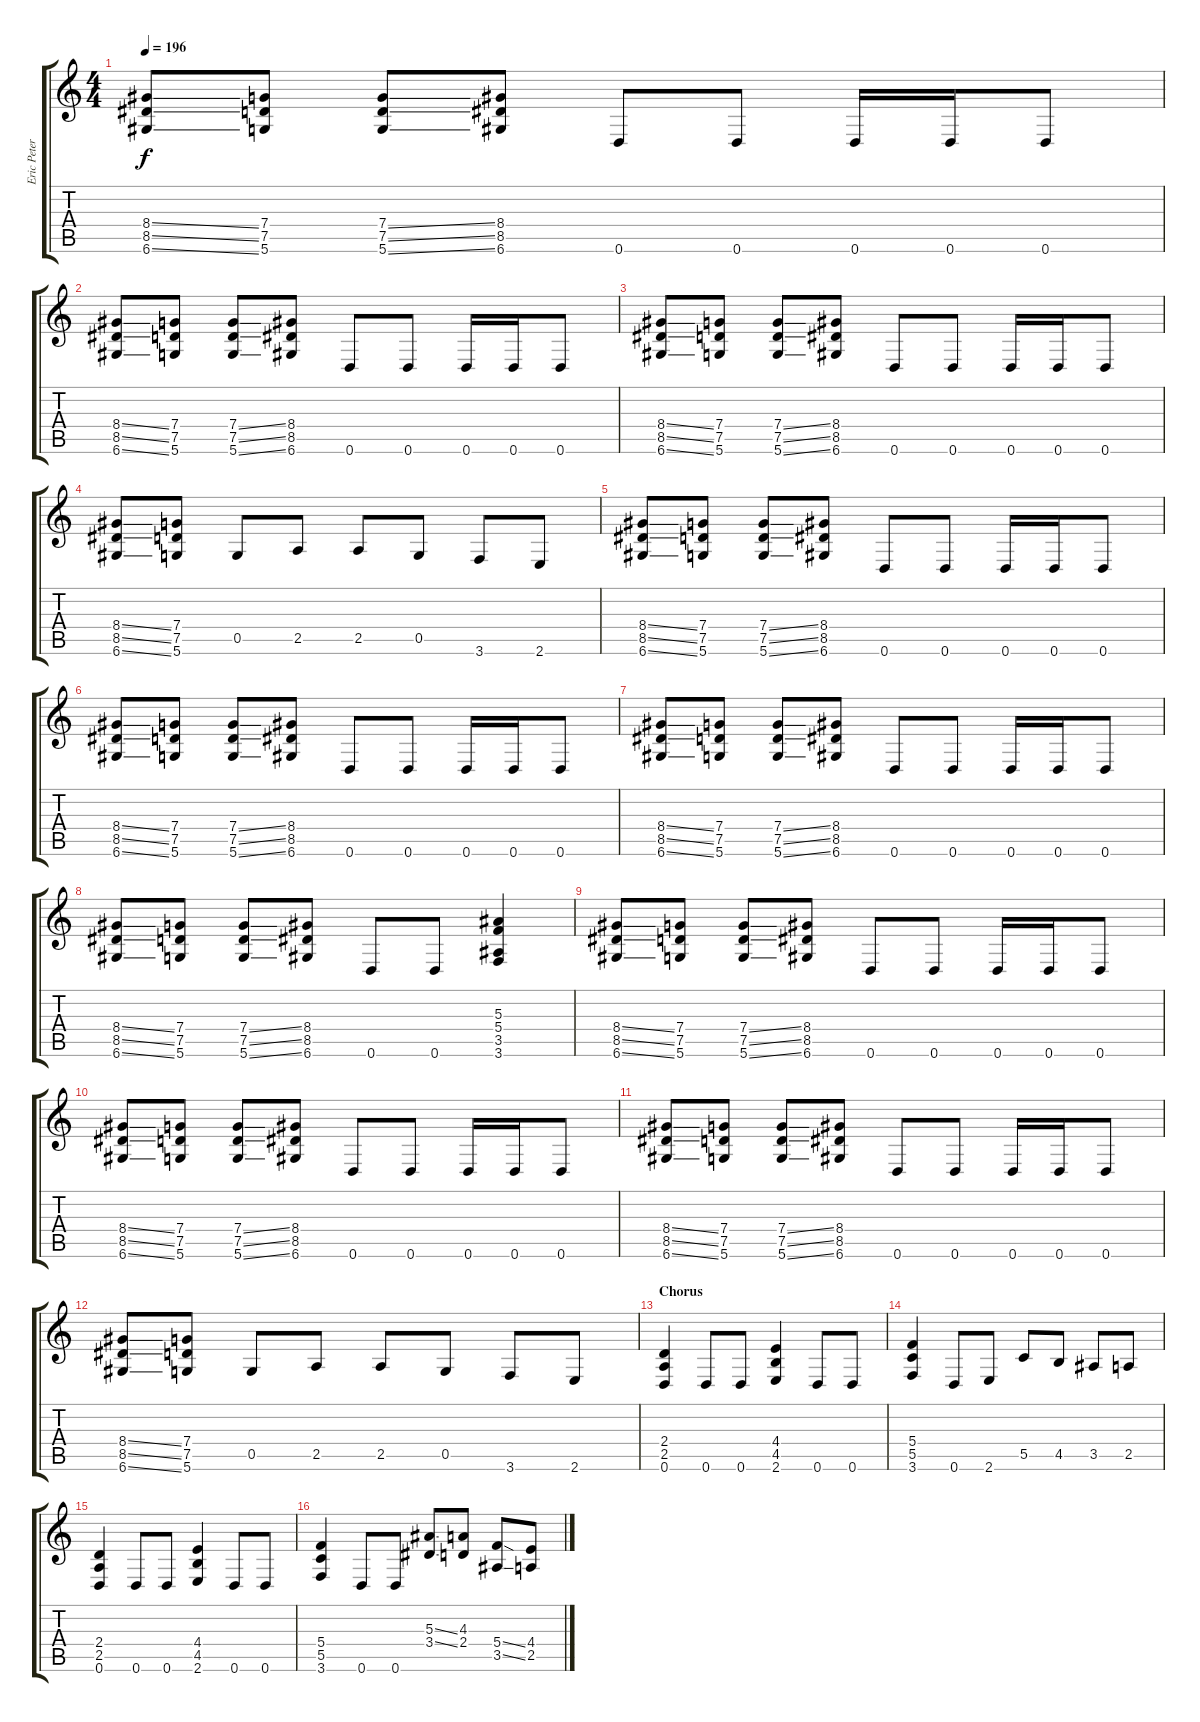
\track ("Eric Peterson - Rythm Guitar" "Eric Peter") {instrument overdrivenguitar}
\staff {score tabs}
\tuning (D4 A3 F3 C3 G2 D2) {hide}
\ts (4 4)
\tempo 196
\clef g2
\ks c
(8.4{ss} 8.5{ss} 6.6{ss}).8{dy f} (7.4 7.5 5.6).8 (7.4{ss} 7.5{ss} 5.6{ss}).8 (8.4 8.5 6.6).8 0.6.8 0.6.8 0.6.16 0.6.16 0.6.8 |
(8.4{ss} 8.5{ss} 6.6{ss}).8 (7.4 7.5 5.6).8 (7.4{ss} 7.5{ss} 5.6{ss}).8 (8.4 8.5 6.6).8 0.6.8 0.6.8 0.6.16 0.6.16 0.6.8 |
(8.4{ss} 8.5{ss} 6.6{ss}).8 (7.4 7.5 5.6).8 (7.4{ss} 7.5{ss} 5.6{ss}).8 (8.4 8.5 6.6).8 0.6.8 0.6.8 0.6.16 0.6.16 0.6.8 |
(8.4{ss} 8.5{ss} 6.6{ss}).8 (7.4 7.5 5.6).8 0.5.8 2.5.8 2.5.8 0.5.8 3.6.8 2.6.8 |
(8.4{ss} 8.5{ss} 6.6{ss}).8 (7.4 7.5 5.6).8 (7.4{ss} 7.5{ss} 5.6{ss}).8 (8.4 8.5 6.6).8 0.6.8 0.6.8 0.6.16 0.6.16 0.6.8 |
(8.4{ss} 8.5{ss} 6.6{ss}).8 (7.4 7.5 5.6).8 (7.4{ss} 7.5{ss} 5.6{ss}).8 (8.4 8.5 6.6).8 0.6.8 0.6.8 0.6.16 0.6.16 0.6.8 |
(8.4{ss} 8.5{ss} 6.6{ss}).8 (7.4 7.5 5.6).8 (7.4{ss} 7.5{ss} 5.6{ss}).8 (8.4 8.5 6.6).8 0.6.8 0.6.8 0.6.16 0.6.16 0.6.8 |
(8.4{ss} 8.5{ss} 6.6{ss}).8 (7.4 7.5 5.6).8 (7.4{ss} 7.5{ss} 5.6{ss}).8 (8.4 8.5 6.6).8 0.6.8 0.6.8 (5.3 5.4 3.5 3.6).4 |
(8.4{ss} 8.5{ss} 6.6{ss}).8 (7.4 7.5 5.6).8 (7.4{ss} 7.5{ss} 5.6{ss}).8 (8.4 8.5 6.6).8 0.6.8 0.6.8 0.6.16 0.6.16 0.6.8 |
(8.4{ss} 8.5{ss} 6.6{ss}).8 (7.4 7.5 5.6).8 (7.4{ss} 7.5{ss} 5.6{ss}).8 (8.4 8.5 6.6).8 0.6.8 0.6.8 0.6.16 0.6.16 0.6.8 |
(8.4{ss} 8.5{ss} 6.6{ss}).8 (7.4 7.5 5.6).8 (7.4{ss} 7.5{ss} 5.6{ss}).8 (8.4 8.5 6.6).8 0.6.8 0.6.8 0.6.16 0.6.16 0.6.8 |
(8.4{ss} 8.5{ss} 6.6{ss}).8 (7.4 7.5 5.6).8 0.5.8 2.5.8 2.5.8 0.5.8 3.6.8 2.6.8 |
\section ("" "Chorus")
(2.4 2.5 0.6).4 0.6.8 0.6.8 (4.4 4.5 2.6).4 0.6.8 0.6.8 |
(5.4 5.5 3.6).4 0.6.8 2.6.8 5.5.8 4.5.8 3.5.8 2.5.8 |
(2.4 2.5 0.6).4 0.6.8 0.6.8 (4.4 4.5 2.6).4 0.6.8 0.6.8 |
(5.4 5.5 3.6).4 0.6.8 0.6.8 (5.3{ss} 3.4{ss}).8 (4.3 2.4).8 (5.4{ss} 3.5{ss}).8 (4.4 2.5).8
